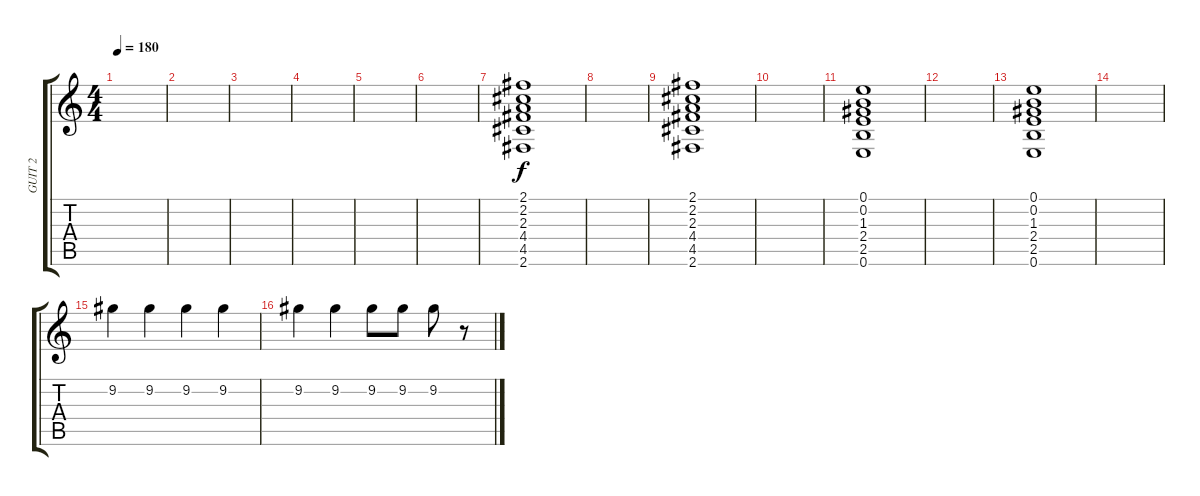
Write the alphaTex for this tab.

\track ("GUIT 2" "GUIT 2") {instrument electricguitarclean}
\staff {score tabs}
\tuning (E4 B3 G3 D3 A2 E2) {hide}
\ts (4 4)
\tempo 180
\clef g2
\ks c
|
|
|
|
|
|
(2.1 2.2 2.3 4.4 4.5 2.6).1 |
|
(2.1 2.2 2.3 4.4 4.5 2.6).1 |
|
(0.1 0.2 1.3 2.4 2.5 0.6).1 |
|
(0.1 0.2 1.3 2.4 2.5 0.6).1 |
|
9.2.4 9.2.4 9.2.4 9.2.4 |
9.2.4 9.2.4 9.2.8 9.2.8 9.2.8 r.8
